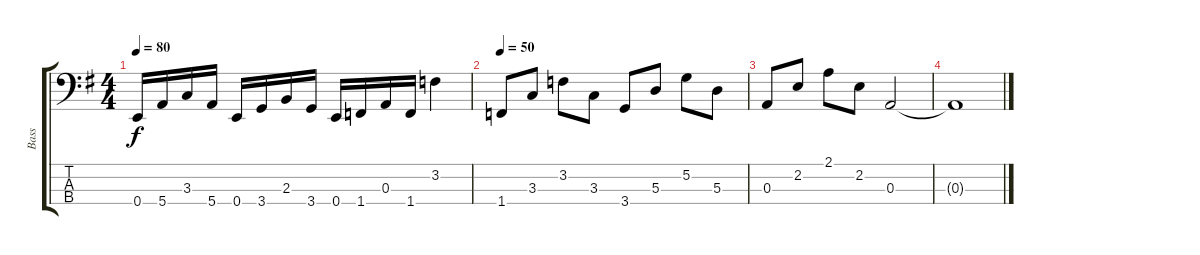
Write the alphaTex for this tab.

\track ("Bass" "Bass") {instrument electricbassfinger}
\staff {score tabs}
\tuning (G2 D2 A1 E1) {hide}
\ts (4 4)
\tempo 80
\clef f4
\ks g
0.4.16{dy f} 5.4.16 3.3.16 5.4.16 0.4.16 3.4.16 2.3.16 3.4.16 0.4.16 1.4.16 0.3.16 1.4.16 3.2.4 |
\tempo 50
1.4.8 3.3.8 3.2.8 3.3.8 3.4.8 5.3.8 5.2.8 5.3.8 |
0.3.8 2.2.8 2.1.8 2.2.8 0.3.2 |
0.3{t}.1
